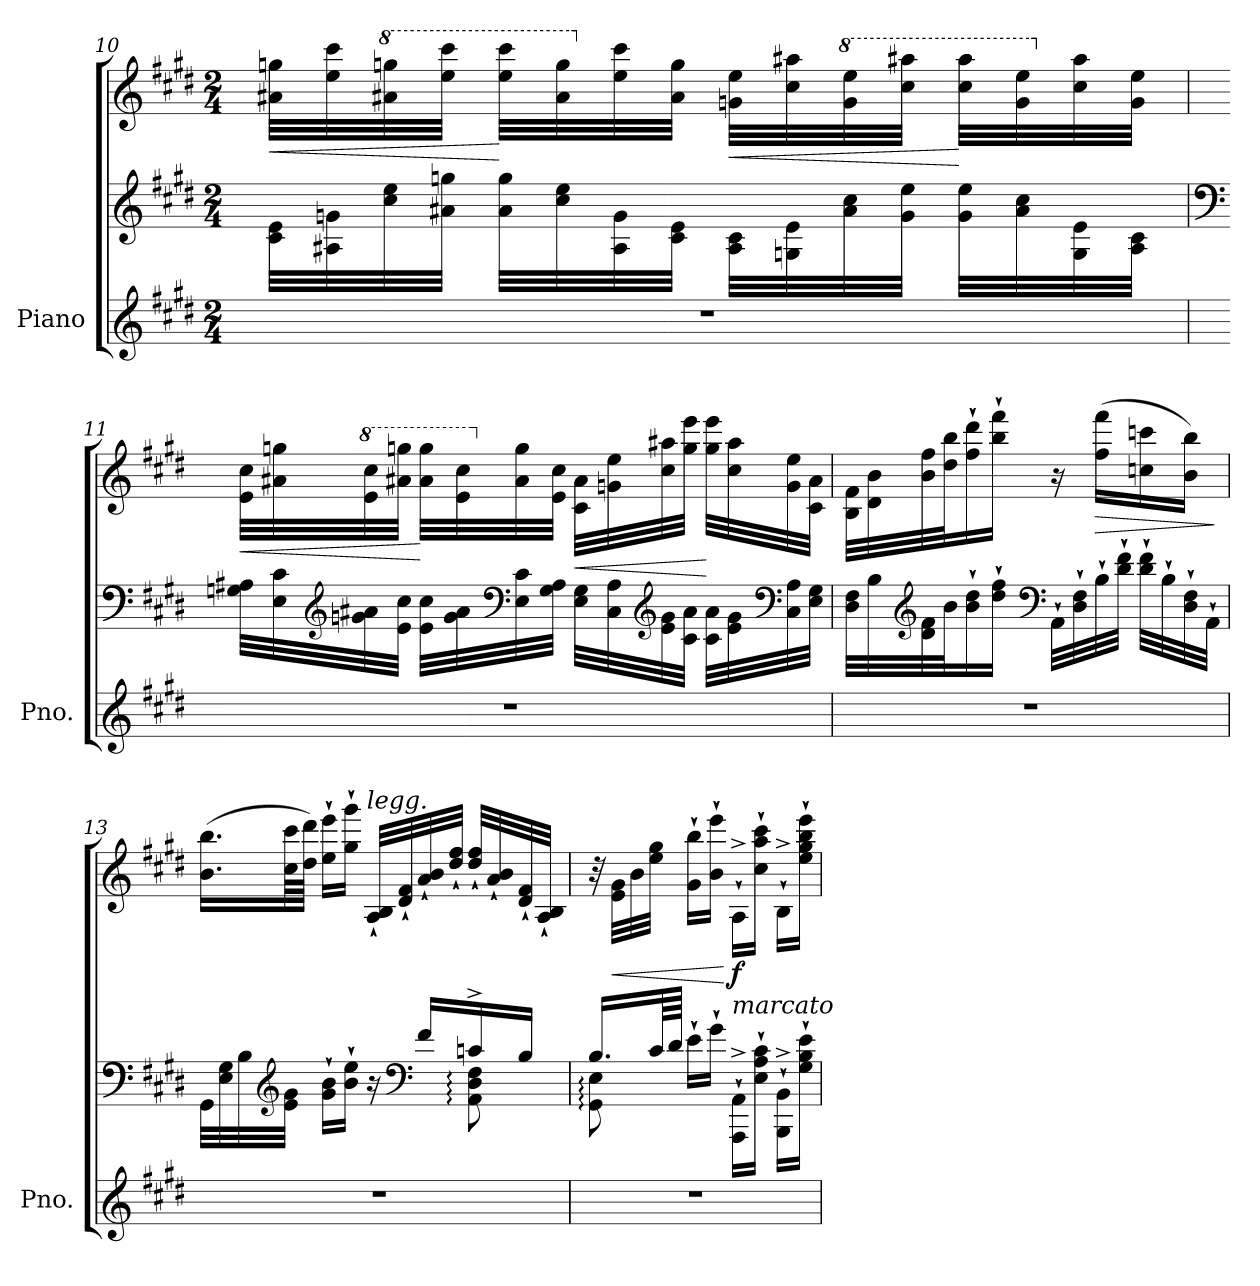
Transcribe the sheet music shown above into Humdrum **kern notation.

**kern	**kern	**kern	**dynam
*part1	*part1	*part1	*part1
*staff3	*staff2	*staff1	*staff1/2/3
*I"Piano	*	*	*
*I'Pno.	*	*	*
*clefG2	*clefG2	*clefG2	*
*k[f#c#g#d#]	*k[f#c#g#d#]	*k[f#c#g#d#]	*
*M2/4	*M2/4	*M2/4	*
=10	=10	=10	=10
!	!	!	!LO:HP:b
2r	32c#\ 32e\LLL	32a#X\ 32ggn\LLL	<
.	32A#X\ 32gn\	32ee\ 32ccc#\	.
*	*	*8va	*
.	32cc#\ 32ee\	32aa#X\ 32gggn\	.
.	32a#X\ 32ggn\JJJ	32eee\ 32cccc#\JJJ	.
.	32a#\ 32gg\LLL	32eee\ 32cccc#\LLL	[
.	32cc#\ 32ee\	32aa#\ 32ggg\	.
*	*	*X8va	*
.	32A#\ 32g\	32ee\ 32ccc#\	.
.	32c#\ 32e\JJJ	32a#\ 32gg\JJJ	.
!	!	!	!LO:HP:b
.	32A#\ 32c#\LLL	32gn\ 32ee\LLL	<
.	32Gn\ 32e\	32cc#\ 32aa#\	.
*	*	*8va	*
.	32a#\ 32cc#\	32gg\ 32eee\	.
.	32g\ 32ee\JJJ	32ccc#\ 32aaa#X\JJJ	.
.	32g\ 32ee\LLL	32ccc#\ 32aaa#\LLL	[
.	32a#\ 32cc#\	32gg\ 32eee\	.
*	*	*X8va	*
.	32G\ 32e\	32cc#\ 32aa#\	.
.	32A#\ 32c#\JJJ	32g\ 32ee\JJJ	.
=11	=11	=11	=11
*	*clefF4	*	*
!	!	!	!LO:HP:b
2r	32Gn\ 32A#X\LLL	32e\ 32cc#\LLL	<
.	32E\ 32c#\	32a#X\ 32ggn\	.
*	*clefG2	*	*
*	*	*8va	*
.	32gn\ 32a#X\	32ee\ 32ccc#\	.
.	32e\ 32cc#\JJJ	32aa#X\ 32gggn\JJJ	.
.	32e\ 32cc#\LLL	32aa#\ 32ggg\LLL	[
.	32g\ 32a#\	32ee\ 32ccc#\	.
*	*clefF4	*	*
*	*	*X8va	*
.	32E\ 32c#\	32a#\ 32gg\	.
.	32G\ 32A#\JJJ	32e\ 32cc#\JJJ	.
!	!	!	!LO:HP:b
.	32E\ 32G\LLL	32c#\ 32a#\LLL	<
.	32C#\ 32A#\	32gn\ 32ee\	.
*	*clefG2	*	*
.	32e\ 32g\	32cc#\ 32aa#\	.
.	32c#\ 32a#\JJJ	32gg\ 32eee\JJJ	.
.	32c#\ 32a#\LLL	32gg\ 32eee\LLL	[
.	32e\ 32g\	32cc#\ 32aa#\	.
*	*clefF4	*	*
.	32C#\ 32A#\	32g\ 32ee\	.
.	32E\ 32G\JJJ	32c#\ 32a#\JJJ	.
!!LO:LB:g=z
=12	=12	=12	=12
2r	32D#\ 32F#\LLL	32B\ 32f#\LLL	.
.	32B\	32d#\ 32b\	.
*	*clefG2	*	*
.	32d#\ 32f#\	32b\ 32ff#\	.
.	32b\J	32dd#\ 32bb\J	.
.	16b\` 16dd#\`	16ff#\` 16ddd#\`	.
.	16dd#\` 16ff#\`JJ	16bb\` 16fff#\`JJ	.
*	*clefF4	*	*
!	!	!	!LO:DY:b
!	!	!	!LO:DY:n=1:b
.	32AA`\LLL	16r	p other-dynamics
.	32D#\` 32F#\`	.	.
!	!	!	!LO:HP:b
.	32B`\	(>16ff#\ 16fff#\LL	>
.	32d#\` 32f#\`JJJ	.	.
.	32d#\` 32f#\`LLL	16ccn\ 16cccn\	.
.	32B`\	.	.
.	32D#\` 32F#\`	16b\ 16bb\JJ)	.
.	32AA`\JJJ	.	.
.	.	.	]
=13	=13	=13	=13
*	*^	*	*
2r	32GG#\LLL	4.ryy	(>16.b\ 16.bb\LL	.
.	32E\ 32G#\	.	.	.
.	32B\	.	.	.
*	*clefG2	*	*	*
.	32e\ 32g#\JJJ	.	64cc#\ 64ccc#\LL	.
.	.	.	64dd#\ 64ddd#\JJJJ)	.
.	16g#\` 16b\`LL	.	16ee\` 16eee\`LL	.
.	16b\` 16ee\`JJ	.	16gg#\` 16ggg#\`JJ	.
!	!	!	!LO:TX:a:i:t=legg.	!
.	16r	.	32A/` 32B/`LLL	.
.	.	.	32d#/` 32f#/`	.
*	*clefF4	*	*	*
!	!	!	!	!LO:DY:b=2
.	16f#/LL	.	32a/` 32b/`	other-dynamics
.	.	.	32dd#/` 32ff#/`JJJ	.
.	16cn^/	8AA\: 8D#\: 8F#\:	32dd#/` 32ff#/`LLL	.
.	.	.	32a/` 32b/`	.
.	16B/JJ	.	32d#/` 32f#/`	.
.	.	.	32A/` 32B/`JJJ	.
=14	=14	=14	=14	=14
2r	16.B/LL	8GG#\: 8E\:	32r	.
!	!	!	!	!LO:HP:b
.	.	.	32e\ 32g#\LLL	<
.	.	.	32b\	.
.	64c#/LL	.	32ee\ 32gg#\JJJ	.
.	64d#/JJJJ	.	.	.
.	16e`\LL	8ryy	16g#\` 16bb\`LL	.
.	16g#`\JJ	.	16b\` 16eee\`JJ	.
!	!LO:TX:a:i:t=marcato	!	!	!
!	!	!	!	!LO:DY:n=1:b
.	16AAA\`^ 16AA\`^LL	4ryy	16A`^\LL	[ f
.	16E\` 16A\` 16c#\`JJ	.	16cc#\` 16aa\` 16ccc#\`JJ	.
.	16BBB\`^ 16BB\`^LL	.	16B`^\LL	.
.	16G#\` 16B\` 16e\`JJ	.	16ee\` 16gg#\` 16bb\` 16eee\`JJ	.
*	*v	*v	*	*
=	=	=	=
*-	*-	*-	*-
